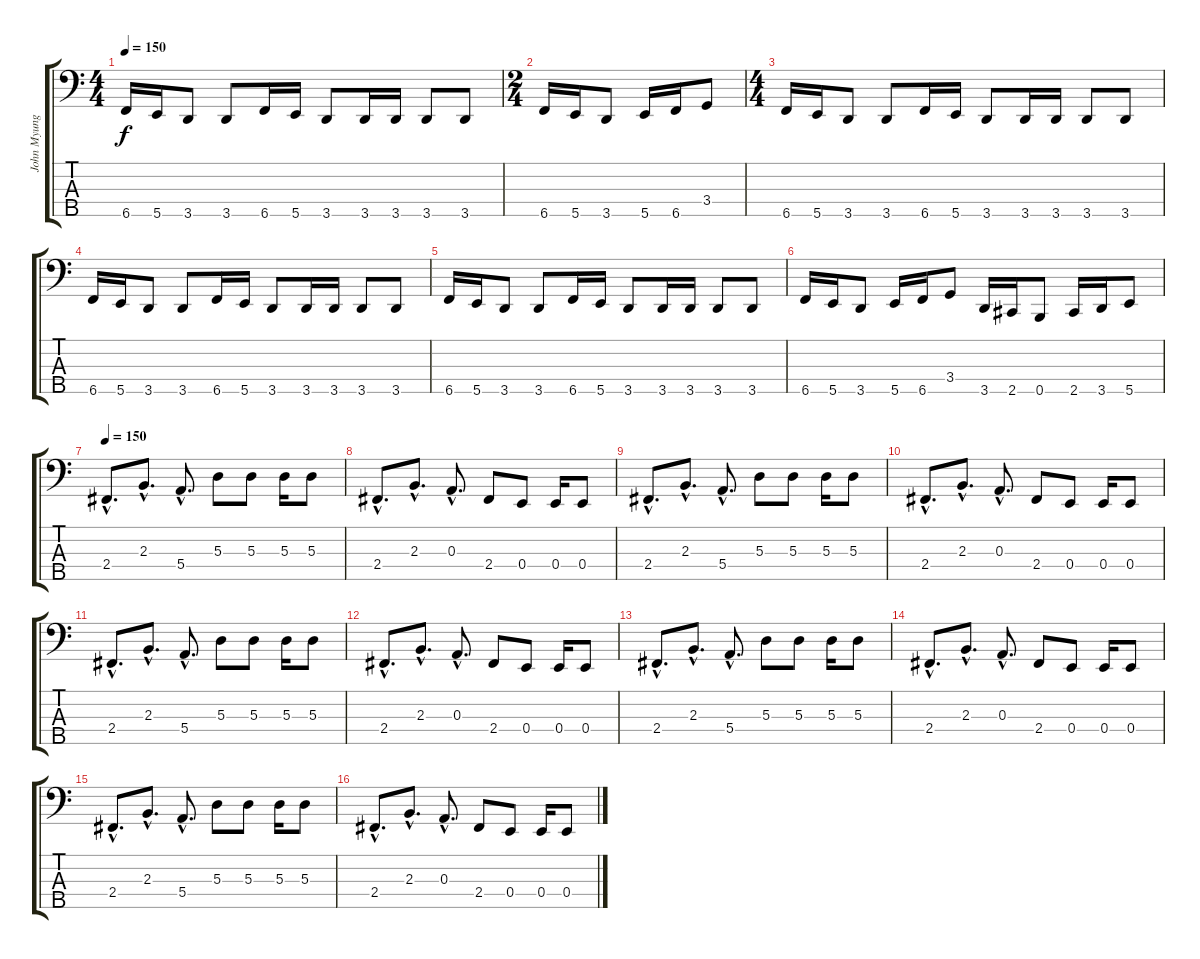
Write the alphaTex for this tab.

\track ("John Myung" "John Myung") {instrument electricbassfinger}
\staff {score tabs}
\tuning (G2 D2 A1 E1 B0) {hide}
\ts (4 4)
\tempo 150
\clef f4
\ks c
6.5.16{dy f} 5.5.16 3.5.8 3.5.8 6.5.16 5.5.16 3.5.8 3.5.16 3.5.16 3.5.8 3.5.8 |
\ts (2 4)
6.5.16 5.5.16 3.5.8 5.5.16 6.5.16 3.4.8 |
\ts (4 4)
6.5.16 5.5.16 3.5.8 3.5.8 6.5.16 5.5.16 3.5.8 3.5.16 3.5.16 3.5.8 3.5.8 |
6.5.16 5.5.16 3.5.8 3.5.8 6.5.16 5.5.16 3.5.8 3.5.16 3.5.16 3.5.8 3.5.8 |
6.5.16 5.5.16 3.5.8 3.5.8 6.5.16 5.5.16 3.5.8 3.5.16 3.5.16 3.5.8 3.5.8 |
6.5.16 5.5.16 3.5.8 5.5.16 6.5.16 3.4.8 3.5.16 2.5.16 0.5.8 2.5.16 3.5.16 5.5.8 |
\tempo 150
2.4{hac}.8{d} 2.3{hac}.8{d} 5.4{hac}.8{d} 5.3.8 5.3.8 5.3.16 5.3.8 |
2.4{hac}.8{d} 2.3{hac}.8{d} 0.3{hac}.8{d} 2.4.8 0.4.8 0.4.16 0.4.8 |
2.4{hac}.8{d} 2.3{hac}.8{d} 5.4{hac}.8{d} 5.3.8 5.3.8 5.3.16 5.3.8 |
2.4{hac}.8{d} 2.3{hac}.8{d} 0.3{hac}.8{d} 2.4.8 0.4.8 0.4.16 0.4.8 |
2.4{hac}.8{d} 2.3{hac}.8{d} 5.4{hac}.8{d} 5.3.8 5.3.8 5.3.16 5.3.8 |
2.4{hac}.8{d} 2.3{hac}.8{d} 0.3{hac}.8{d} 2.4.8 0.4.8 0.4.16 0.4.8 |
2.4{hac}.8{d} 2.3{hac}.8{d} 5.4{hac}.8{d} 5.3.8 5.3.8 5.3.16 5.3.8 |
2.4{hac}.8{d} 2.3{hac}.8{d} 0.3{hac}.8{d} 2.4.8 0.4.8 0.4.16 0.4.8 |
2.4{hac}.8{d} 2.3{hac}.8{d} 5.4{hac}.8{d} 5.3.8 5.3.8 5.3.16 5.3.8 |
2.4{hac}.8{d} 2.3{hac}.8{d} 0.3{hac}.8{d} 2.4.8 0.4.8 0.4.16 0.4.8
